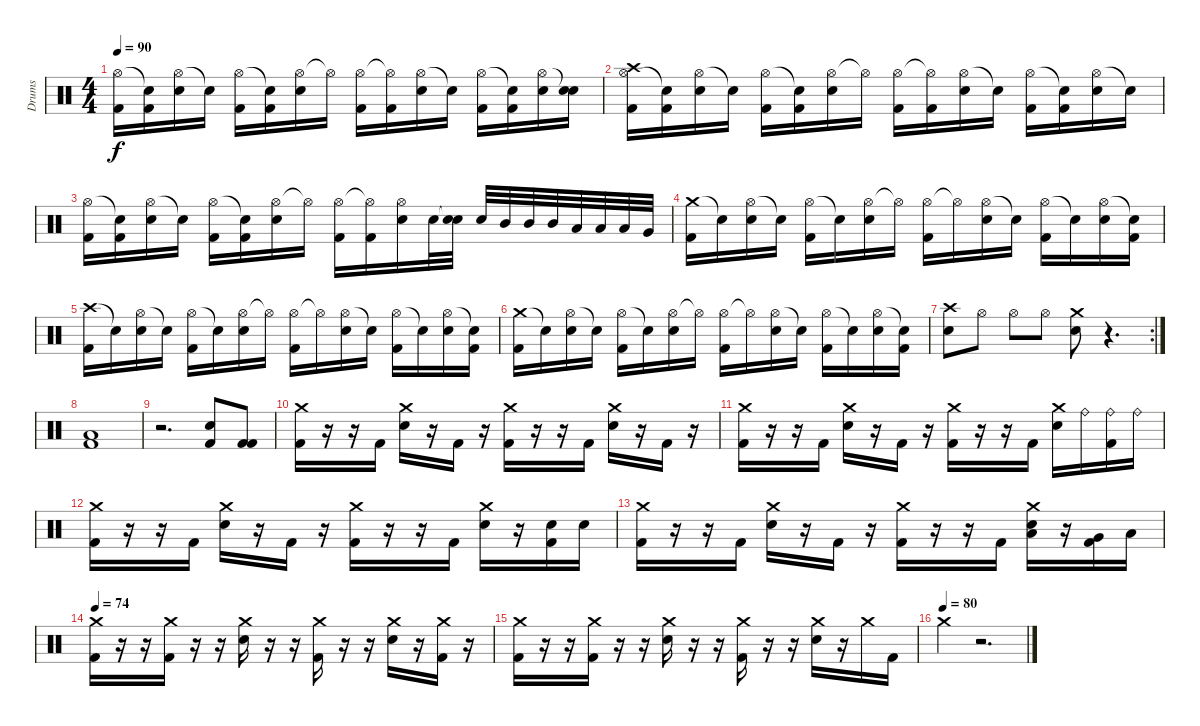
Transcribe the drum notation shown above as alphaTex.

\track ("Drums" "Drums") {instrument percussion}
\staff {score}
\articulation defaults
\ts (4 4)
\tempo 90
\clef neutral
\ks c
("Hi-Hat (open)" "Kick (hit) 2").16{dy f} ("Snare (hit)"{t} "Kick (hit) 2").16 ("Hi-Hat (open)" "Electric Snare (hit)").16 "Snare (hit)"{t}.16 ("Hi-Hat (open)" "Kick (hit) 2").16 ("Snare (hit)"{t} "Kick (hit) 2").16 ("Hi-Hat (open)" "Electric Snare (hit)").16 "Hi-Hat (open)"{t}.16 ("Hi-Hat (open)" "Kick (hit) 2").16 ("Hi-Hat (open)"{t} "Kick (hit) 2").16 ("Hi-Hat (open)" "Electric Snare (hit)").16 "Snare (hit)"{t}.16 ("Hi-Hat (open)" "Kick (hit) 2").16 ("Snare (hit)"{t} "Kick (hit) 2").16 ("Hi-Hat (open)" "Electric Snare (hit)").16 ("Snare (hit)"{t} "Electric Snare (hit)").16 |
("Hi-Hat (open)" "Crash high (hit)" "Kick (hit) 2").16 ("Snare (hit)"{t} "Kick (hit) 2").16 ("Hi-Hat (open)" "Electric Snare (hit)").16 "Snare (hit)"{t}.16 ("Hi-Hat (open)" "Kick (hit) 2").16 ("Snare (hit)"{t} "Kick (hit) 2").16 ("Hi-Hat (open)" "Electric Snare (hit)").16 "Hi-Hat (open)"{t}.16 ("Hi-Hat (open)" "Kick (hit) 2").16 ("Hi-Hat (open)"{t} "Kick (hit) 2").16 ("Hi-Hat (open)" "Electric Snare (hit)").16 "Snare (hit)"{t}.16 ("Hi-Hat (open)" "Kick (hit) 2").16 ("Snare (hit)"{t} "Kick (hit) 2").16 ("Hi-Hat (open)" "Electric Snare (hit)").16 "Snare (hit)"{t}.16 |
("Hi-Hat (open)" "Kick (hit) 2").16 ("Snare (hit)"{t} "Kick (hit) 2").16 ("Hi-Hat (open)" "Electric Snare (hit)").16 "Snare (hit)"{t}.16 ("Hi-Hat (open)" "Kick (hit) 2").16 ("Snare (hit)"{t} "Kick (hit) 2").16 ("Hi-Hat (open)" "Electric Snare (hit)").16 "Hi-Hat (open)"{t}.16 ("Hi-Hat (open)" "Kick (hit) 2").16 ("Hi-Hat (open)"{t} "Kick (hit) 2").16 ("Hi-Hat (open)" "Electric Snare (hit)").16 "Electric Snare (hit)".32 ("Snare (hit)"{t} "Electric Snare (hit)").32 "Electric Snare (hit)".32 "Mid Tom (hit)".32 "Mid Tom (hit)".32 "Mid Tom (hit)".32 "Low Tom (hit)".32 "Low Tom (hit)".32 "Low Tom (hit)".32 "Very Low Tom (hit)".32 |
("Crash medium (hit)" "Kick (hit) 2").16 "Snare (hit)"{t}.16 ("Hi-Hat (open)" "Electric Snare (hit)").16 "Snare (hit)"{t}.16 ("Hi-Hat (open)" "Kick (hit) 2").16 "Snare (hit)"{t}.16 ("Hi-Hat (open)" "Electric Snare (hit)").16 "Hi-Hat (open)"{t}.16 ("Hi-Hat (open)" "Kick (hit) 2").16 "Hi-Hat (open)"{t}.16 ("Hi-Hat (open)" "Electric Snare (hit)").16 "Snare (hit)"{t}.16 ("Hi-Hat (open)" "Kick (hit) 2").16 "Snare (hit)"{t}.16 ("Hi-Hat (open)" "Electric Snare (hit)").16 ("Snare (hit)"{t} "Kick (hit) 2").16 |
("Crash high (hit)" "Kick (hit) 2").16 "Snare (hit)"{t}.16 ("Hi-Hat (open)" "Electric Snare (hit)").16 "Snare (hit)"{t}.16 ("Hi-Hat (open)" "Kick (hit) 2").16 "Snare (hit)"{t}.16 ("Hi-Hat (open)" "Electric Snare (hit)").16 "Hi-Hat (open)"{t}.16 ("Hi-Hat (open)" "Kick (hit) 2").16 "Hi-Hat (open)"{t}.16 ("Hi-Hat (open)" "Electric Snare (hit)").16 "Snare (hit)"{t}.16 ("Hi-Hat (open)" "Kick (hit) 2").16 "Snare (hit)"{t}.16 ("Hi-Hat (open)" "Electric Snare (hit)").16 ("Snare (hit)"{t} "Kick (hit) 2").16 |
("Crash medium (hit)" "Kick (hit) 2").16 "Snare (hit)"{t}.16 ("Hi-Hat (open)" "Electric Snare (hit)").16 "Snare (hit)"{t}.16 ("Hi-Hat (open)" "Kick (hit) 2").16 "Snare (hit)"{t}.16 ("Hi-Hat (open)" "Electric Snare (hit)").16 "Hi-Hat (open)"{t}.16 ("Hi-Hat (open)" "Kick (hit) 2").16 "Hi-Hat (open)"{t}.16 ("Hi-Hat (open)" "Electric Snare (hit)").16 "Snare (hit)"{t}.16 ("Hi-Hat (open)" "Kick (hit) 2").16 "Snare (hit)"{t}.16 ("Hi-Hat (open)" "Electric Snare (hit)").16 ("Snare (hit)"{t} "Kick (hit) 2").16 |
\rc 2
("Crash high (hit)" "Electric Snare (hit)").8 "Hi-Hat (open)".8 "Hi-Hat (open)".8 "Hi-Hat (open)".8 ("Electric Snare (hit)" "Crash medium (hit)").8 r.4{d} |
("Kick (hit) 2" "Low Floor Tom (hit)").1 |
r.2{d} ("Kick (hit) 2" "Electric Snare (hit)").8 ("Kick (hit) 2" "Kick (hit) 2").8 |
("Crash medium (hit)" "Kick (hit) 2").16 r.16 r.16 "Kick (hit) 2".16 ("Crash medium (hit)" "Electric Snare (hit)").16 r.16 "Kick (hit) 2".16 r.16 ("Crash medium (hit)" "Kick (hit) 2").16 r.16 r.16 "Kick (hit) 2".16 ("Crash medium (hit)" "Electric Snare (hit)").16 r.16 "Kick (hit) 2".16 r.16 |
("Crash medium (hit)" "Kick (hit) 2").16 r.16 r.16 "Kick (hit) 2".16 ("Crash medium (hit)" "Electric Snare (hit)").16 r.16 "Kick (hit) 2".16 r.16 ("Crash medium (hit)" "Kick (hit) 2").16 r.16 r.16 "Kick (hit) 2".16 ("Crash medium (hit)" "Electric Snare (hit)").16 "Ride (bell)".16 ("Ride (bell)" "Kick (hit) 2").16 "Ride (bell)".16 |
("Crash medium (hit)" "Kick (hit) 2").16 r.16 r.16 "Kick (hit) 2".16 ("Crash medium (hit)" "Electric Snare (hit)").16 r.16 "Kick (hit) 2".16 r.16 ("Crash medium (hit)" "Kick (hit) 2").16 r.16 r.16 "Kick (hit) 2".16 ("Crash medium (hit)" "Electric Snare (hit)").16 r.16 ("Electric Snare (hit)" "Kick (hit) 2").16 "Electric Snare (hit)".16 |
("Crash medium (hit)" "Kick (hit) 2").16 r.16 r.16 "Kick (hit) 2".16 ("Crash medium (hit)" "Electric Snare (hit)").16 r.16 "Kick (hit) 2".16 r.16 ("Crash medium (hit)" "Kick (hit) 2").16 r.16 r.16 "Kick (hit) 2".16 ("Crash medium (hit)" "Electric Snare (hit)" "Low Tom (hit)").16 r.16 ("Very Low Tom (hit)" "Kick (hit) 2").16 "Low Floor Tom (hit)".16 |
\tempo 74
("Crash medium (hit)" "Kick (hit) 2").16 r.16 r.16 ("Crash medium (hit)" "Kick (hit) 2").16 r.16 r.16 ("Crash medium (hit)" "Electric Snare (hit)").16 r.16 r.16 ("Crash medium (hit)" "Kick (hit) 2").16 r.16 r.16 ("Crash medium (hit)" "Electric Snare (hit)").16 r.16 ("Crash medium (hit)" "Kick (hit) 2").16 r.16 |
("Crash medium (hit)" "Kick (hit) 2").16 r.16 r.16 ("Crash medium (hit)" "Kick (hit) 2").16 r.16 r.16 ("Crash medium (hit)" "Electric Snare (hit)").16 r.16 r.16 ("Crash medium (hit)" "Kick (hit) 2").16 r.16 r.16 ("Crash medium (hit)" "Electric Snare (hit)").16 r.16 "Crash medium (hit)".16 "Kick (hit) 2".16 |
\tempo (80)
"Crash medium (hit)".4 r.2{d}
